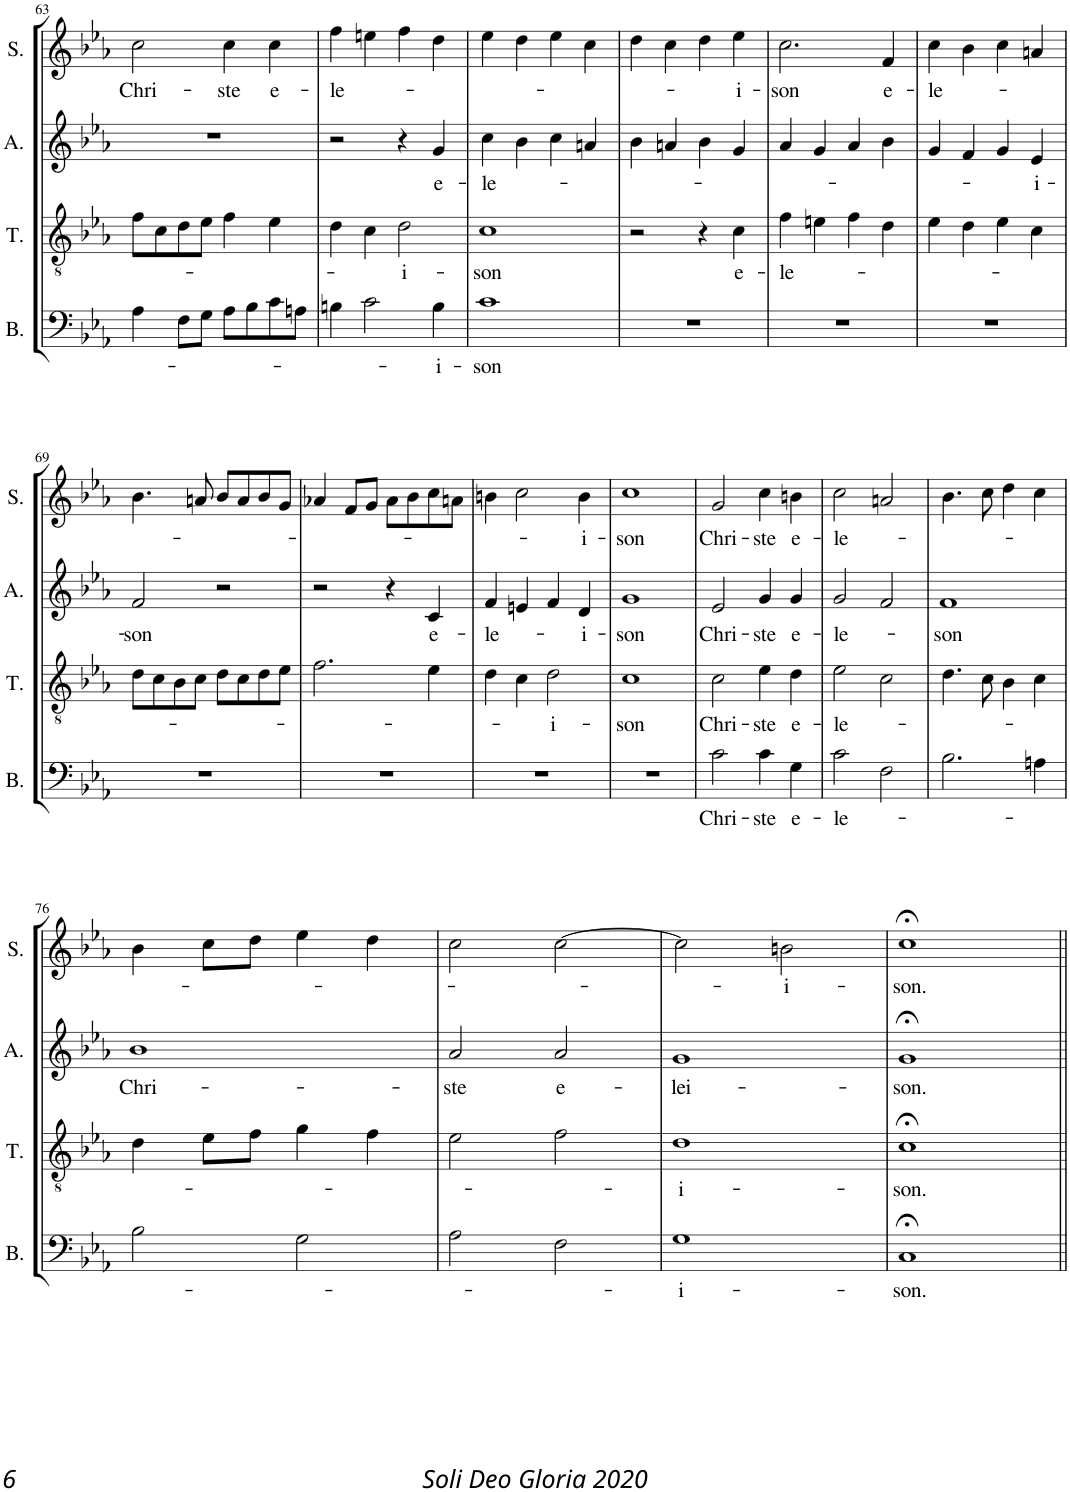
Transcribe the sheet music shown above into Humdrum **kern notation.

**kern	**text	**kern	**text	**kern	**text	**kern	**text
*part4	*part4	*part3	*part3	*part2	*part2	*part1	*part1
*staff4	*staff4	*staff3	*staff3	*staff2	*staff2	*staff1	*staff1
*I"BASS	*	*I"TENOR	*	*I"ALTO	*	*I"SOPRANO	*
*I'B.	*	*I'T.	*	*I'A.	*	*I'S.	*
!!LO:PB:g=z
*clefF4	*	*clefGv2	*	*clefG2	*	*clefG2	*
*	*	*Trd7c12	*	*	*	*	*
*k[b-e-a-]	*	*k[b-e-a-]	*	*k[b-e-a-]	*	*k[b-e-a-]	*
*E-:	*	*E-:	*	*E-:	*	*E-:	*
*M2/2	*	*M2/2	*	*M2/2	*	*M2/2	*
*met(c|)	*	*met(c|)	*	*met(c|)	*	*met(c|)	*
=63	=63	=63	=63	=63	=63	=63	=63
!	!	!	!	!	!	!	!LO:LY:b
4A-\	.	8f\L	.	1r	.	2cc\	Chri-
.	.	8c\	.	.	.	.	.
8F\L	.	8d\	.	.	.	.	.
8G\J	.	8e-\J	.	.	.	.	.
!	!	!	!	!	!	!	!LO:LY:b
8A-\L	.	4f\	.	.	.	4cc\	-ste
8B-\	.	.	.	.	.	.	.
!	!	!	!	!	!	!	!LO:LY:b
8c\	.	4e-\	.	.	.	4cc\	e-
8An\J	.	.	.	.	.	.	.
=64	=64	=64	=64	=64	=64	=64	=64
!	!	!	!	!	!	!	!LO:LY:b
4Bn\	.	4d\	.	2r	.	4ff\	-le-
2c\	.	4c\	.	.	.	4een\	.
!	!	!	!LO:LY:b	!	!	!	!
.	.	2d\	-i-	4r	.	4ff\	.
!	!LO:LY:b	!	!	!	!LO:LY:b	!	!
4B\	-i-	.	.	4g/	e-	4dd\	.
=65	=65	=65	=65	=65	=65	=65	=65
!	!LO:LY:b	!	!LO:LY:b	!	!LO:LY:b	!	!
1c	-son	1c	-son	4cc\	-le-	4ee-\	.
.	.	.	.	4b-\	.	4dd\	.
.	.	.	.	4cc\	.	4ee-\	.
.	.	.	.	4an/	.	4cc\	.
=66	=66	=66	=66	=66	=66	=66	=66
1r	.	2r	.	4b-\	.	4dd\	.
.	.	.	.	4an/	.	4cc\	.
.	.	4r	.	4b-\	.	4dd\	.
!	!	!	!LO:LY:b	!	!	!	!LO:LY:b
.	.	4c\	e-	4g/	.	4ee-\	-i-
=67	=67	=67	=67	=67	=67	=67	=67
!	!	!	!LO:LY:b	!	!	!	!LO:LY:b
1r	.	4f\	-le-	4a-/	.	2.cc\	-son
.	.	4en\	.	4g/	.	.	.
.	.	4f\	.	4a-/	.	.	.
!	!	!	!	!	!	!	!LO:LY:b
.	.	4d\	.	4b-\	.	4f/	e-
=68	=68	=68	=68	=68	=68	=68	=68
!	!	!	!	!	!	!	!LO:LY:b
1r	.	4e-\	.	4g/	.	4cc\	-le-
.	.	4d\	.	4f/	.	4b-\	.
.	.	4e-\	.	4g/	.	4cc\	.
!	!	!	!	!	!LO:LY:b	!	!
.	.	4c\	.	4e-/	-i-	4an/	.
!!LO:LB:g=z
=69	=69	=69	=69	=69	=69	=69	=69
!	!	!	!	!	!LO:LY:b	!	!
1r	.	8d\L	.	2f/	-son	4.b-\	.
.	.	8c\	.	.	.	.	.
.	.	8B-\	.	.	.	.	.
.	.	8c\J	.	.	.	8an/	.
.	.	8d\L	.	2r	.	8b-/L	.
.	.	8c\	.	.	.	8a/	.
.	.	8d\	.	.	.	8b-/	.
.	.	8e-\J	.	.	.	8g/J	.
=70	=70	=70	=70	=70	=70	=70	=70
1r	.	2.f\	.	2r	.	4a-X/	.
.	.	.	.	.	.	8f/L	.
.	.	.	.	.	.	8g/J	.
.	.	.	.	4r	.	8a-\L	.
.	.	.	.	.	.	8b-\	.
!	!	!	!	!	!LO:LY:b	!	!
.	.	4e-\	.	4c/	e-	8cc\	.
.	.	.	.	.	.	8an\J	.
=71	=71	=71	=71	=71	=71	=71	=71
!	!	!	!	!	!LO:LY:b	!	!
1r	.	4d\	.	4f/	-le-	4bn\	.
.	.	4c\	.	4en/	.	2cc\	.
!	!	!	!LO:LY:b	!	!	!	!
.	.	2d\	-i-	4f/	.	.	.
!	!	!	!	!	!LO:LY:b	!	!LO:LY:b
.	.	.	.	4d/	-i-	4b\	-i-
=72	=72	=72	=72	=72	=72	=72	=72
!	!	!	!LO:LY:b	!	!LO:LY:b	!	!LO:LY:b
1r	.	1c	-son	1g	-son	1cc	-son
=73	=73	=73	=73	=73	=73	=73	=73
!	!LO:LY:b	!	!LO:LY:b	!	!LO:LY:b	!	!LO:LY:b
2c\	Chri-	2c\	Chri-	2e-/	Chri-	2g/	Chri-
!	!LO:LY:b	!	!LO:LY:b	!	!LO:LY:b	!	!LO:LY:b
4c\	-ste	4e-\	-ste	4g/	-ste	4cc\	-ste
!	!LO:LY:b	!	!LO:LY:b	!	!LO:LY:b	!	!LO:LY:b
4G\	e-	4d\	e-	4g/	e-	4bn\	e-
=74	=74	=74	=74	=74	=74	=74	=74
!	!LO:LY:b	!	!LO:LY:b	!	!LO:LY:b	!	!LO:LY:b
2c\	-le-	2e-\	-le-	2g/	-le-	2cc\	-le-
2F\	.	2c\	.	2f/	.	2an/	.
=75	=75	=75	=75	=75	=75	=75	=75
!	!	!	!	!	!LO:LY:b	!	!
2.B-\	.	4.d\	.	1f	-son	4.b-\	.
.	.	8c\	.	.	.	8cc\	.
.	.	4B-\	.	.	.	4dd\	.
4An\	.	4c\	.	.	.	4cc\	.
!!LO:LB:g=z
=76	=76	=76	=76	=76	=76	=76	=76
!	!	!	!	!	!LO:LY:b	!	!
2B-\	.	4d\	.	1b-	Chri-	4b-\	.
.	.	8e-\L	.	.	.	8cc\L	.
.	.	8f\J	.	.	.	8dd\J	.
2G\	.	4g\	.	.	.	4ee-\	.
.	.	4f\	.	.	.	4dd\	.
=77	=77	=77	=77	=77	=77	=77	=77
!	!	!	!	!	!LO:LY:b	!	!
2A-\	.	2e-\	.	2a-/	-ste	2cc\	.
!	!	!	!	!	!LO:LY:b	!	!
2F\	.	2f\	.	2a-/	e-	[2cc\	.
=78	=78	=78	=78	=78	=78	=78	=78
!	!LO:LY:b	!	!LO:LY:b	!	!LO:LY:b	!	!
1G	-i-	1d	-i-	1g	-lei-	2cc\]	.
!	!	!	!	!	!	!	!LO:LY:b
.	.	.	.	.	.	2bn\	-i-
=79	=79	=79	=79	=79	=79	=79	=79
!	!LO:LY:b	!	!LO:LY:b	!	!LO:LY:b	!	!LO:LY:b
1C;<	-son.	1c;<	-son.	1g;<	-son.	1cc;<	-son.
=||	=||	=||	=||	=||	=||	=||	=||
*-	*-	*-	*-	*-	*-	*-	*-
